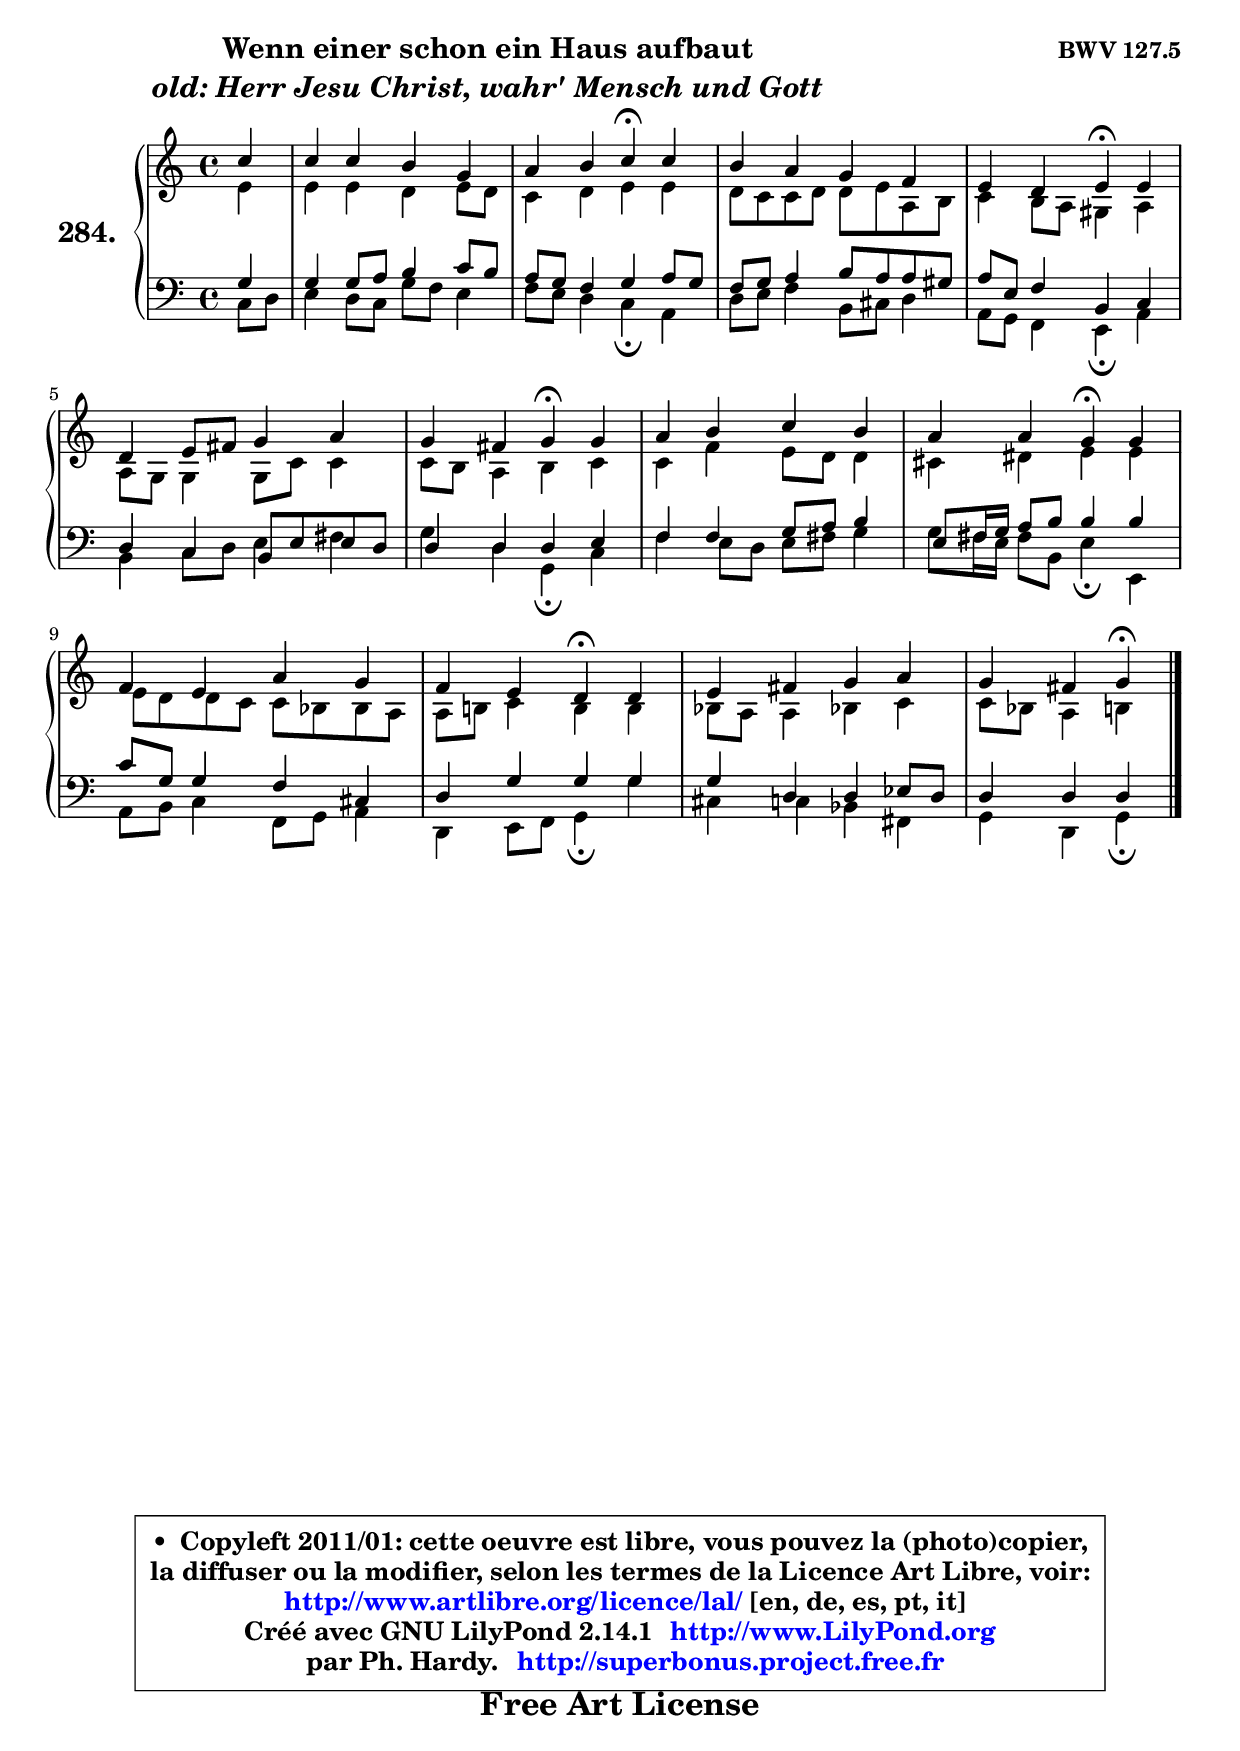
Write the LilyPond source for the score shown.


\version "2.14.1"

    \paper {
%	system-system-spacing #'padding = #0.1
%	score-system-spacing #'padding = #0.1
%	ragged-bottom = ##f
%	ragged-last-bottom = ##f
	}

    \header {
      opus = \markup { \bold "BWV 127.5" }
      piece = \markup { \hspace #9 \fontsize #2 \bold \column \center-align { \line { "Wenn einer schon ein Haus aufbaut" }
                     \line { \italic "old: Herr Jesu Christ, wahr' Mensch und Gott" }
                 } }
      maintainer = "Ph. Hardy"
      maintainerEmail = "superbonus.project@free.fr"
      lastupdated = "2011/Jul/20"
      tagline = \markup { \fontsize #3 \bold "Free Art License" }
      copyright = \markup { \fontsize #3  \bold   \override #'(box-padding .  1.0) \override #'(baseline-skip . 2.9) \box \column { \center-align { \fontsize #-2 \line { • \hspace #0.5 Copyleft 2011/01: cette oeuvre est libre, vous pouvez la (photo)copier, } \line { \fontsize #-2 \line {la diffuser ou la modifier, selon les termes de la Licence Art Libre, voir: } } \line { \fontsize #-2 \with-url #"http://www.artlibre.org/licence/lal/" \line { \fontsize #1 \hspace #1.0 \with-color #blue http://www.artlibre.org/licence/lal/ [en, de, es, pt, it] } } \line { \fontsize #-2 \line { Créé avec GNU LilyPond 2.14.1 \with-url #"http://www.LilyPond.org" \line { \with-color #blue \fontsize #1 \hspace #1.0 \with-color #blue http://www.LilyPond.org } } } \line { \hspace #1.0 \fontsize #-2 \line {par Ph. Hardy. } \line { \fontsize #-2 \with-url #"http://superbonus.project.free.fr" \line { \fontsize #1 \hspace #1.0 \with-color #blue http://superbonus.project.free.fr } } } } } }

	  }

  guidemidi = {
        r4 |
        R1 |
        r2 \tempo 4 = 30 r4 \tempo 4 = 78 r4 |
        R1 |
        r2 \tempo 4 = 30 r4 \tempo 4 = 78 r4 |
        R1 |
        r2 \tempo 4 = 30 r4 \tempo 4 = 78 r4 |
        R1 |
        r2 \tempo 4 = 30 r4 \tempo 4 = 78 r4 |
        R1 |
        r2 \tempo 4 = 30 r4 \tempo 4 = 78 r4 |
        R1 |
        r2 \tempo 4 = 30 r4 
	}

  upper = {
\displayLilyMusic \transpose f c {
	\time 4/4
	\key f \major
	\clef treble
	\partial 4
	\voiceOne
	<< { 
	% SOPRANO
	\set Voice.midiInstrument = "acoustic grand"
	\relative c'' {
        f4 |
        f4 f e c |
        d4 e f\fermata f |
        e4 d c bes |
        a4 g a\fermata a |
        g4 a8 b c4 d |
        c4 b c\fermata c |
        d4 e f e |
        d4 d c\fermata c |
        bes4 a d c |
        bes4 a g\fermata g |
        a4 b c d |
        c4 b c4\fermata
        \bar "|."
	} % fin de relative
	}

	\context Voice="1" { \voiceTwo 
	% ALTO
	\set Voice.midiInstrument = "acoustic grand"
	\relative c'' {
        a4 |
        a4 a g a8 g |
        f4 g a a |
        g8 f f g g a d, e |
        f4 e8 d cis4 d |
        d8 c c4 c8 f f4 |
        f8 e d4 e f |
        f4 bes a8 g g4 |
        fis4 gis a a |
        a8 g g f f8 es es d |
        d8 e! f4 e e |
        es8 d d4 es! f |
        f8 es d4 e
        \bar "|."
	} % fin de relative
	\oneVoice
	} >>
}
	}

    lower = {
\transpose f c {
	\time 4/4
	\key f \major
	\clef bass
	\partial 4
	\voiceOne
	<< { 
	% TENOR
	\set Voice.midiInstrument = "acoustic grand"
	\relative c' {
        c4 |
        c4 c8 d e4 f8 e |
        d8 c bes4 c d8 c |
        bes8 c d4 e8 d d cis |
        d8 a bes4 e, f |
        g4 f4 e8 a a8 g |
        g4 g g a |
        bes4 bes c8 d e4 |
        a,8 b16 c d8 e e4 e |
        f8 c c4 bes fis |
        g4 c c c |
        c4 g g aes8 g |
        g4 g g
        \bar "|."
	} % fin de relative
	}
	\context Voice="1" { \voiceTwo 
	% BASS
	\set Voice.midiInstrument = "acoustic grand"
	\relative c {
        f8 g |
        a4 g8 f c' bes a4 |
        bes8 a g4 f\fermata d |
        g8 a bes4 e,8 fis g4 |
        d8 c bes4 a\fermata d |
        e4 f8 g a4 b4 |
        c4 g c,\fermata f |
        bes4 a8 g a b c4 |
        c8 b16 a b8 e,8 a4\fermata a, |
        d8 e f4 bes,8 c d4 |
        g,4 a8 bes c4\fermata c'4 |
        fis,4 f es b |
        c4 g c4\fermata
        \bar "|."
	} % fin de relative
	\oneVoice
	} >>
}
	}


    \score { 

	\new PianoStaff <<
	\set PianoStaff.instrumentName = \markup { \bold \huge "284." }
	\new Staff = "upper" \upper
	\new Staff = "lower" \lower
	>>

    \layout {
%	ragged-last = ##f
	   }

         } % fin de score

  \score {
    \unfoldRepeats { << \guidemidi \upper \lower >> }
    \midi {
    \context {
     \Staff
      \remove "Staff_performer"
               }

     \context {
      \Voice
       \consists "Staff_performer"
                }

     \context { 
      \Score
      tempoWholesPerMinute = #(ly:make-moment 78 4)
		}
	    }
	}


